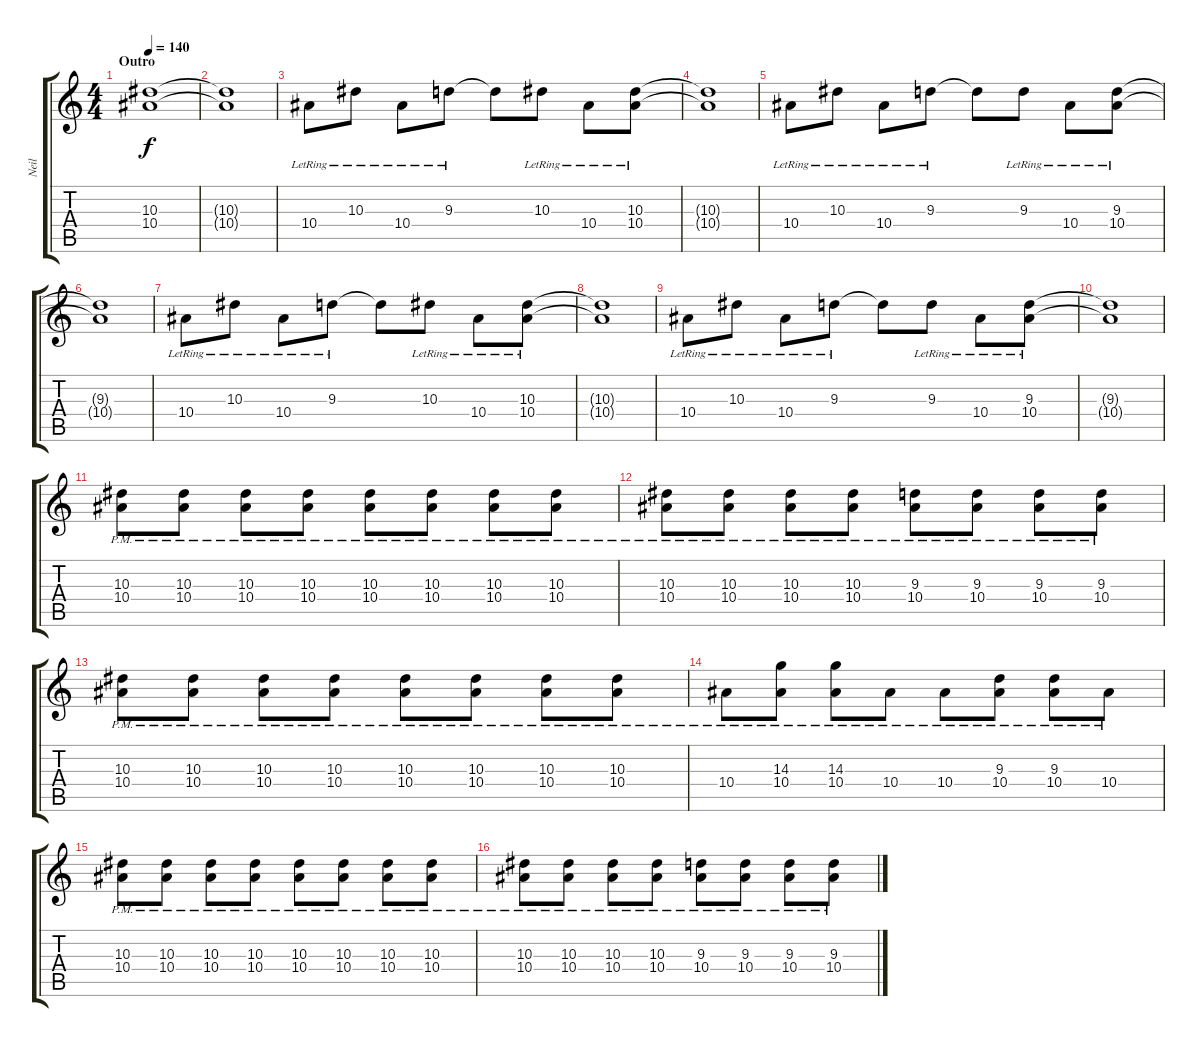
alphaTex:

\track ("Neil" "Neil") {instrument distortionguitar}
\staff {score tabs}
\tuning (D4 A3 F3 C3 G2 C2) {hide}
\ts (4 4)
\section ("" "Outro")
\tempo 140
\clef g2
\ks c
(10.3 10.4).1{dy f} |
(10.3{t} 10.4{t}).1 |
10.4{lr}.8 10.3{lr}.8 10.4{lr}.8 9.3{lr}.8 9.3{t}.8 10.3{lr}.8 10.4{lr}.8 (10.3{lr} 10.4{lr}).8 |
(10.3{t} 10.4{t}).1 |
10.4{lr}.8 10.3{lr}.8 10.4{lr}.8 9.3{lr}.8 9.3{t}.8 9.3{lr}.8 10.4{lr}.8 (9.3{lr} 10.4{lr}).8 |
(9.3{t} 10.4{t}).1 |
10.4{lr}.8 10.3{lr}.8 10.4{lr}.8 9.3{lr}.8 9.3{t}.8 10.3{lr}.8 10.4{lr}.8 (10.3{lr} 10.4{lr}).8 |
(10.3{t} 10.4{t}).1 |
10.4{lr}.8 10.3{lr}.8 10.4{lr}.8 9.3{lr}.8 9.3{t}.8 9.3{lr}.8 10.4{lr}.8 (9.3{lr} 10.4{lr}).8 |
(9.3{t} 10.4{t}).1 |
(10.3{pm} 10.4{pm}).8 (10.3{pm} 10.4{pm}).8 (10.3{pm} 10.4{pm}).8 (10.3{pm} 10.4{pm}).8 (10.3{pm} 10.4{pm}).8 (10.3{pm} 10.4{pm}).8 (10.3{pm} 10.4{pm}).8 (10.3{pm} 10.4{pm}).8 |
(10.3{pm} 10.4{pm}).8 (10.3{pm} 10.4{pm}).8 (10.3{pm} 10.4{pm}).8 (10.3{pm} 10.4{pm}).8 (9.3{pm} 10.4{pm}).8 (9.3{pm} 10.4{pm}).8 (9.3{pm} 10.4{pm}).8 (9.3{pm} 10.4{pm}).8 |
(10.3{pm} 10.4{pm}).8 (10.3{pm} 10.4{pm}).8 (10.3{pm} 10.4{pm}).8 (10.3{pm} 10.4{pm}).8 (10.3{pm} 10.4{pm}).8 (10.3{pm} 10.4{pm}).8 (10.3{pm} 10.4{pm}).8 (10.3{pm} 10.4{pm}).8 |
10.4{pm}.8 (14.3{pm} 10.4{pm}).8 (14.3{pm} 10.4{pm}).8 10.4{pm}.8 10.4{pm}.8 (9.3{pm} 10.4{pm}).8 (9.3 10.4{pm}).8 10.4{pm}.8 |
(10.3{pm} 10.4{pm}).8 (10.3{pm} 10.4{pm}).8 (10.3{pm} 10.4{pm}).8 (10.3{pm} 10.4{pm}).8 (10.3{pm} 10.4{pm}).8 (10.3{pm} 10.4{pm}).8 (10.3{pm} 10.4{pm}).8 (10.3{pm} 10.4{pm}).8 |
(10.3{pm} 10.4{pm}).8 (10.3{pm} 10.4{pm}).8 (10.3{pm} 10.4{pm}).8 (10.3{pm} 10.4{pm}).8 (9.3{pm} 10.4{pm}).8 (9.3{pm} 10.4{pm}).8 (9.3{pm} 10.4{pm}).8 (9.3{pm} 10.4{pm}).8
